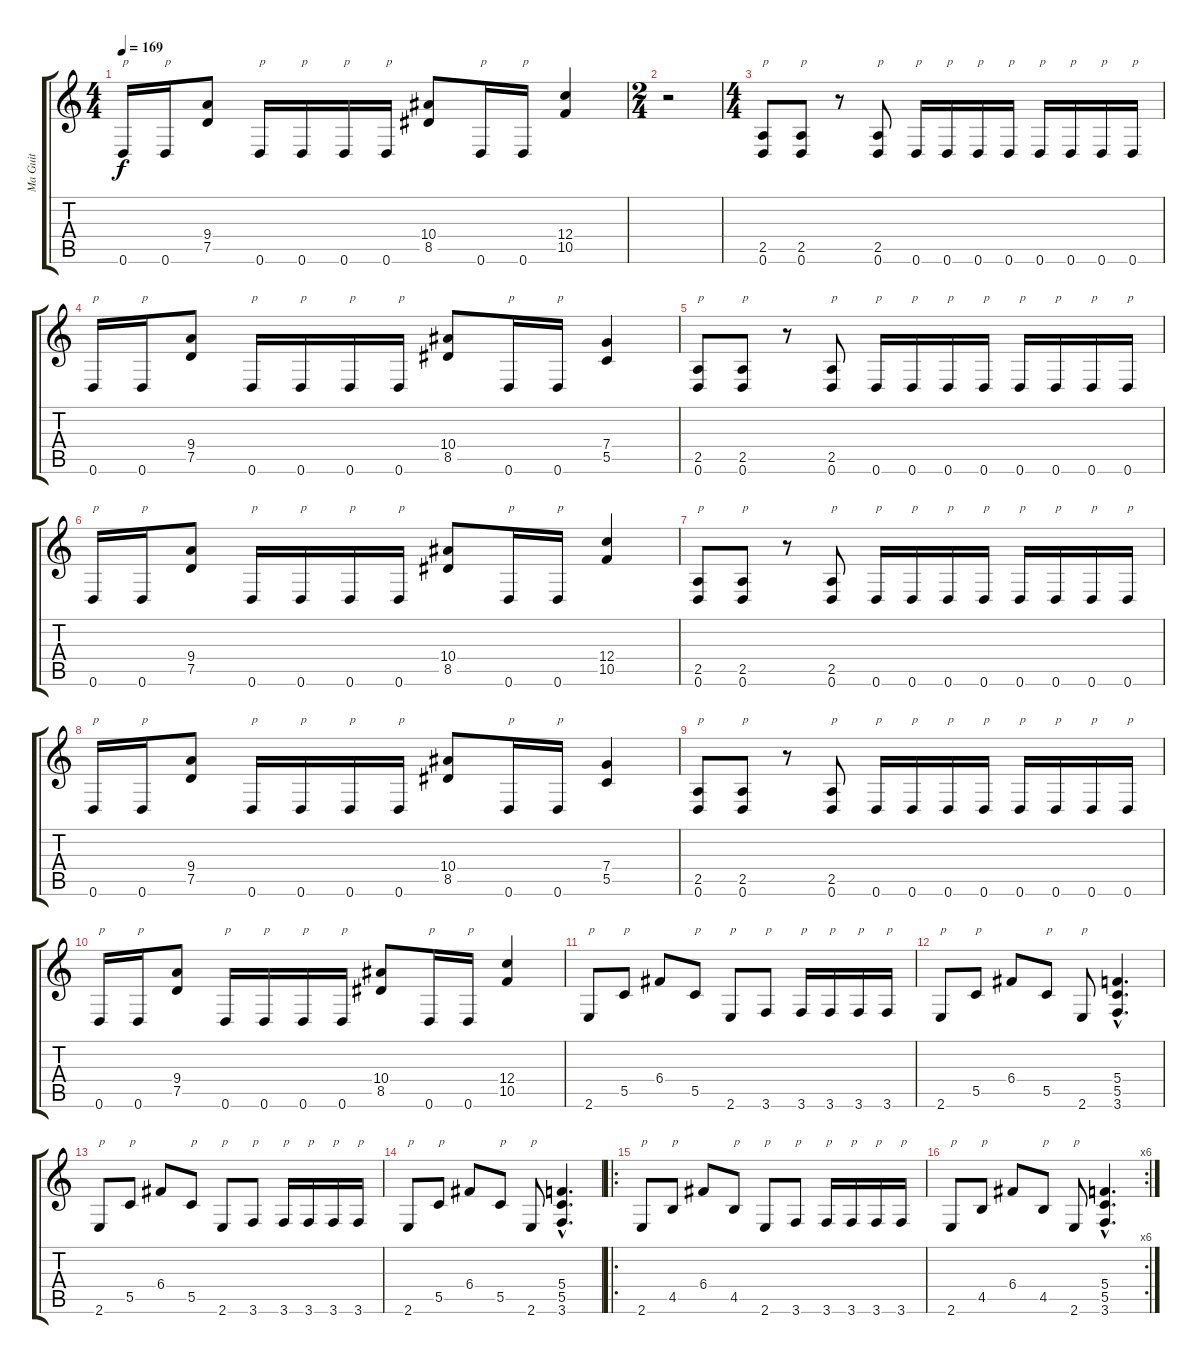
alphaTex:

\track ("Ma Guit" "Ma Guit") {instrument acousticguitarnylon}
\staff {score tabs}
\tuning (D4 A3 F3 C3 G2 D2) {hide}
\ts (4 4)
\tempo 169
\clef g2
\ks c
0.6.16{txt "p" dy f} 0.6.16{txt "p"} (9.4 7.5).8 0.6.16{txt "p"} 0.6.16{txt "p"} 0.6.16{txt "p"} 0.6.16{txt "p"} (10.4 8.5).8 0.6.16{txt "p"} 0.6.16{txt "p"} (12.4 10.5).4 |
\ts (2 4)
r.2 |
\ts (4 4)
(2.5 0.6).8{txt "p"} (2.5 0.6).8{txt "p"} r.8 (2.5 0.6).8{txt "p"} 0.6.16{txt "p"} 0.6.16{txt "p"} 0.6.16{txt "p"} 0.6.16{txt "p"} 0.6.16{txt "p"} 0.6.16{txt "p"} 0.6.16{txt "p"} 0.6.16{txt "p"} |
0.6.16{txt "p"} 0.6.16{txt "p"} (9.4 7.5).8 0.6.16{txt "p"} 0.6.16{txt "p"} 0.6.16{txt "p"} 0.6.16{txt "p"} (10.4 8.5).8 0.6.16{txt "p"} 0.6.16{txt "p"} (7.4 5.5).4 |
(2.5 0.6).8{txt "p"} (2.5 0.6).8{txt "p"} r.8 (2.5 0.6).8{txt "p"} 0.6.16{txt "p"} 0.6.16{txt "p"} 0.6.16{txt "p"} 0.6.16{txt "p"} 0.6.16{txt "p"} 0.6.16{txt "p"} 0.6.16{txt "p"} 0.6.16{txt "p"} |
0.6.16{txt "p"} 0.6.16{txt "p"} (9.4 7.5).8 0.6.16{txt "p"} 0.6.16{txt "p"} 0.6.16{txt "p"} 0.6.16{txt "p"} (10.4 8.5).8 0.6.16{txt "p"} 0.6.16{txt "p"} (12.4 10.5).4 |
(2.5 0.6).8{txt "p"} (2.5 0.6).8{txt "p"} r.8 (2.5 0.6).8{txt "p"} 0.6.16{txt "p"} 0.6.16{txt "p"} 0.6.16{txt "p"} 0.6.16{txt "p"} 0.6.16{txt "p"} 0.6.16{txt "p"} 0.6.16{txt "p"} 0.6.16{txt "p"} |
0.6.16{txt "p"} 0.6.16{txt "p"} (9.4 7.5).8 0.6.16{txt "p"} 0.6.16{txt "p"} 0.6.16{txt "p"} 0.6.16{txt "p"} (10.4 8.5).8 0.6.16{txt "p"} 0.6.16{txt "p"} (7.4 5.5).4 |
(2.5 0.6).8{txt "p"} (2.5 0.6).8{txt "p"} r.8 (2.5 0.6).8{txt "p"} 0.6.16{txt "p"} 0.6.16{txt "p"} 0.6.16{txt "p"} 0.6.16{txt "p"} 0.6.16{txt "p"} 0.6.16{txt "p"} 0.6.16{txt "p"} 0.6.16{txt "p"} |
0.6.16{txt "p"} 0.6.16{txt "p"} (9.4 7.5).8 0.6.16{txt "p"} 0.6.16{txt "p"} 0.6.16{txt "p"} 0.6.16{txt "p"} (10.4 8.5).8 0.6.16{txt "p"} 0.6.16{txt "p"} (12.4 10.5).4 |
2.6.8{txt "p"} 5.5.8{txt "p"} 6.4.8 5.5.8{txt "p"} 2.6.8{txt "p"} 3.6.8{txt "p"} 3.6.16{txt "p"} 3.6.16{txt "p"} 3.6.16{txt "p"} 3.6.16{txt "p"} |
2.6.8{txt "p"} 5.5.8{txt "p"} 6.4.8 5.5.8{txt "p"} 2.6.8{txt "p"} (5.4{hac} 5.5{hac} 3.6{hac}).4{d} |
2.6.8{txt "p"} 5.5.8{txt "p"} 6.4.8 5.5.8{txt "p"} 2.6.8{txt "p"} 3.6.8{txt "p"} 3.6.16{txt "p"} 3.6.16{txt "p"} 3.6.16{txt "p"} 3.6.16{txt "p"} |
2.6.8{txt "p"} 5.5.8{txt "p"} 6.4.8 5.5.8{txt "p"} 2.6.8{txt "p"} (5.4{hac} 5.5{hac} 3.6{hac}).4{d} |
\ro
2.6.8{txt "p"} 4.5.8{txt "p"} 6.4.8 4.5.8{txt "p"} 2.6.8{txt "p"} 3.6.8{txt "p"} 3.6.16{txt "p"} 3.6.16{txt "p"} 3.6.16{txt "p"} 3.6.16{txt "p"} |
\rc 6
2.6.8{txt "p"} 4.5.8{txt "p"} 6.4.8 4.5.8{txt "p"} 2.6.8{txt "p"} (5.4{hac} 5.5{hac} 3.6{hac}).4{d}
